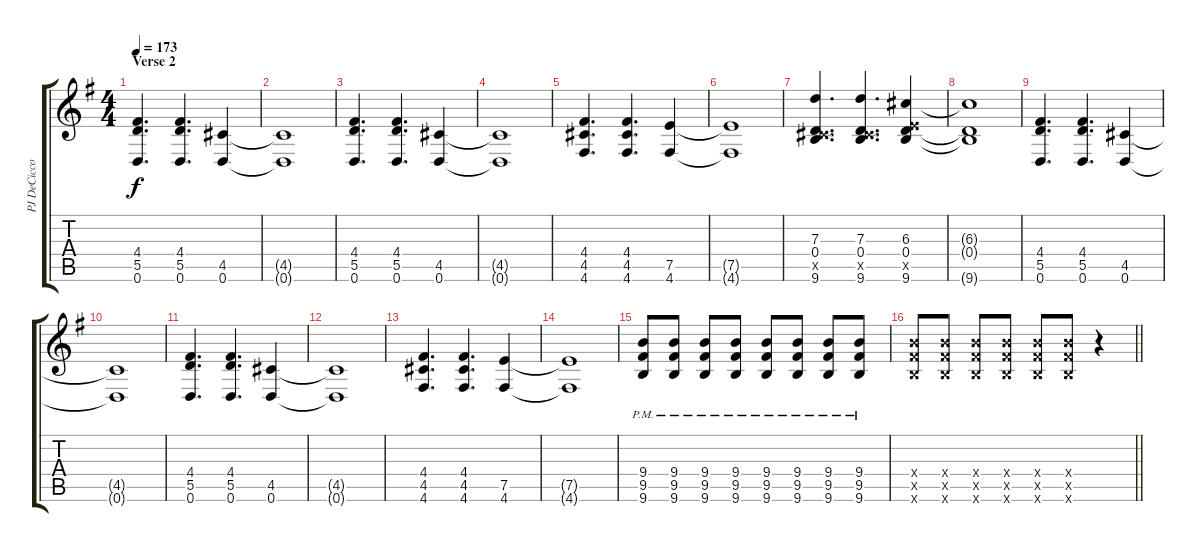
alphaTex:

\track ("PJ DeCicco" "PJ DeCicco") {instrument distortionguitar}
\staff {score tabs}
\tuning (E4 B3 G3 D3 A2 D2) {hide}
\ts (4 4)
\section ("" "Verse 2")
\tempo 173
\clef g2
\ks g
(4.4 5.5 0.6).4{d dy f} (4.4 5.5 0.6).4{d} (4.5 0.6).4 |
(4.5{t} 0.6{t}).1 |
(4.4 5.5 0.6).4{d} (4.4 5.5 0.6).4{d} (4.5 0.6).4 |
(4.5{t} 0.6{t}).1 |
(4.4 4.5 4.6).4{d} (4.4 4.5 4.6).4{d} (7.5 4.6).4 |
(7.5{t} 4.6{t}).1 |
(7.3 0.4 4.5{x} 9.6).4{d} (7.3 0.4 4.5{x} 9.6).4{d} (6.3 0.4 7.5{x} 9.6).4 |
(6.3{t} 0.4{t} 9.6{t}).1 |
(4.4 5.5 0.6).4{d} (4.4 5.5 0.6).4{d} (4.5 0.6).4 |
(4.5{t} 0.6{t}).1 |
(4.4 5.5 0.6).4{d} (4.4 5.5 0.6).4{d} (4.5 0.6).4 |
(4.5{t} 0.6{t}).1 |
(4.4 4.5 4.6).4{d} (4.4 4.5 4.6).4{d} (7.5 4.6).4 |
(7.5{t} 4.6{t}).1 |
(9.4{pm} 9.5{pm} 9.6{pm}).8 (9.4{pm} 9.5{pm} 9.6{pm}).8 (9.4{pm} 9.5{pm} 9.6{pm}).8 (9.4{pm} 9.5{pm} 9.6{pm}).8 (9.4{pm} 9.5{pm} 9.6{pm}).8 (9.4{pm} 9.5{pm} 9.6{pm}).8 (9.4{pm} 9.5{pm} 9.6{pm}).8 (9.4{pm} 9.5{pm} 9.6{pm}).8 |
\barLineRight lightlight
(9.4{x} 9.5{x} 9.6{x}).8 (9.4{x} 9.5{x} 9.6{x}).8 (9.4{x} 9.5{x} 9.6{x}).8 (9.4{x} 9.5{x} 9.6{x}).8 (9.4{x} 9.5{x} 9.6{x}).8 (9.4{x} 9.5{x} 9.6{x}).8 r.4
